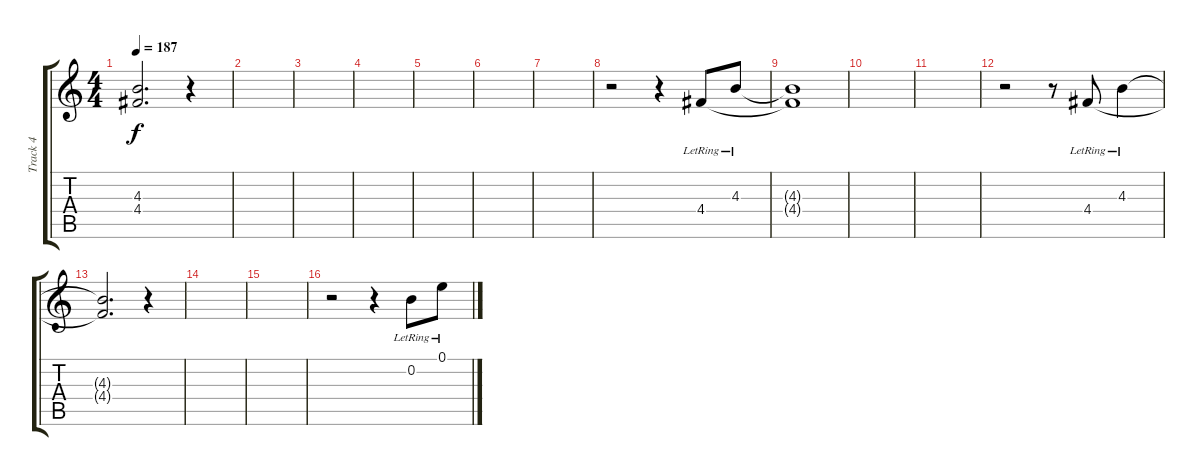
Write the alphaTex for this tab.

\track ("Track 4" "Track 4") {instrument electricguitarclean}
\staff {score tabs}
\tuning (E4 B3 G3 D3 A2 E2) {hide}
\ts (4 4)
\tempo 187
\clef g2
\ks c
(4.3{t} 4.4{t}).2{d dy f} r.4 |
|
|
|
|
|
|
r.2 r.4 4.4{lr}.8 4.3{lr}.8 |
(4.3{t} 4.4{t}).1 |
|
|
r.2 r.8 4.4{lr}.8 4.3{lr}.4 |
(4.3{t} 4.4{t}).2{d} r.4 |
|
|
r.2 r.4 0.2{lr}.8 0.1{lr}.8
